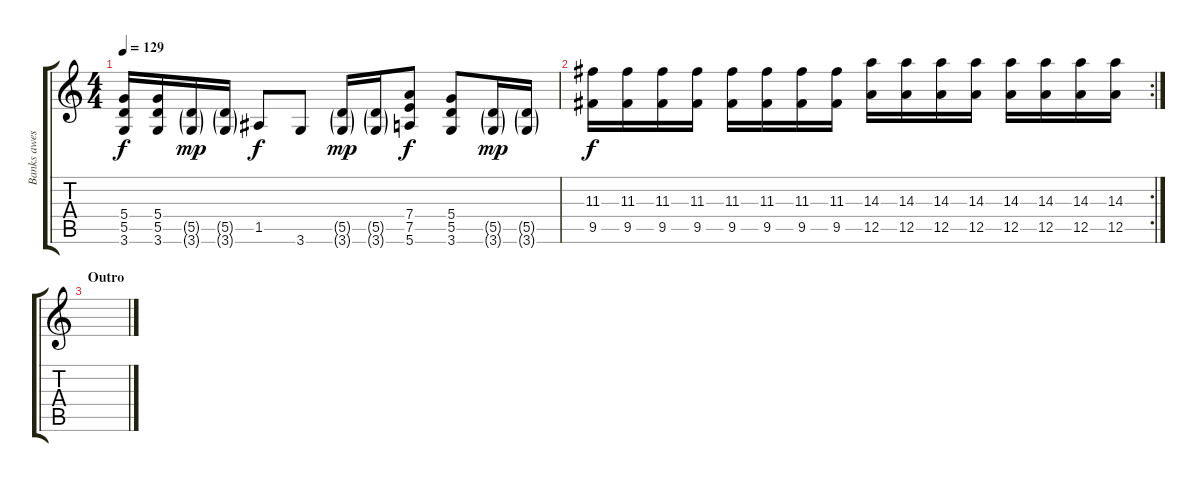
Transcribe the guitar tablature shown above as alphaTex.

\track ("Banks awesome soloin'" "Banks awes") {instrument overdrivenguitar}
\staff {score tabs}
\tuning (E4 B3 G3 D3 A2 E2) {hide}
\ts (4 4)
\tempo 129
\clef g2
\ks c
(5.4 5.5 3.6).16{dy f} (5.4 5.5 3.6).16 (5.5{g} 3.6{g}).16{dy mp} (5.5{g} 3.6{g}).16 1.5.8{dy f} 3.6.8 (5.5{g} 3.6{g}).16{dy mp} (5.5{g} 3.6{g}).16 (7.4 7.5 5.6).8{dy f} (5.4 5.5 3.6).8 (5.5{g} 3.6{g}).16{dy mp} (5.5{g} 3.6{g}).16 |
\rc 2
(11.3 9.5).16{dy f} (11.3 9.5).16 (11.3 9.5).16 (11.3 9.5).16 (11.3 9.5).16 (11.3 9.5).16 (11.3 9.5).16 (11.3 9.5).16 (14.3 12.5).16 (14.3 12.5).16 (14.3 12.5).16 (14.3 12.5).16 (14.3 12.5).16 (14.3 12.5).16 (14.3 12.5).16 (14.3 12.5).16 |
\section ("" "Outro")
